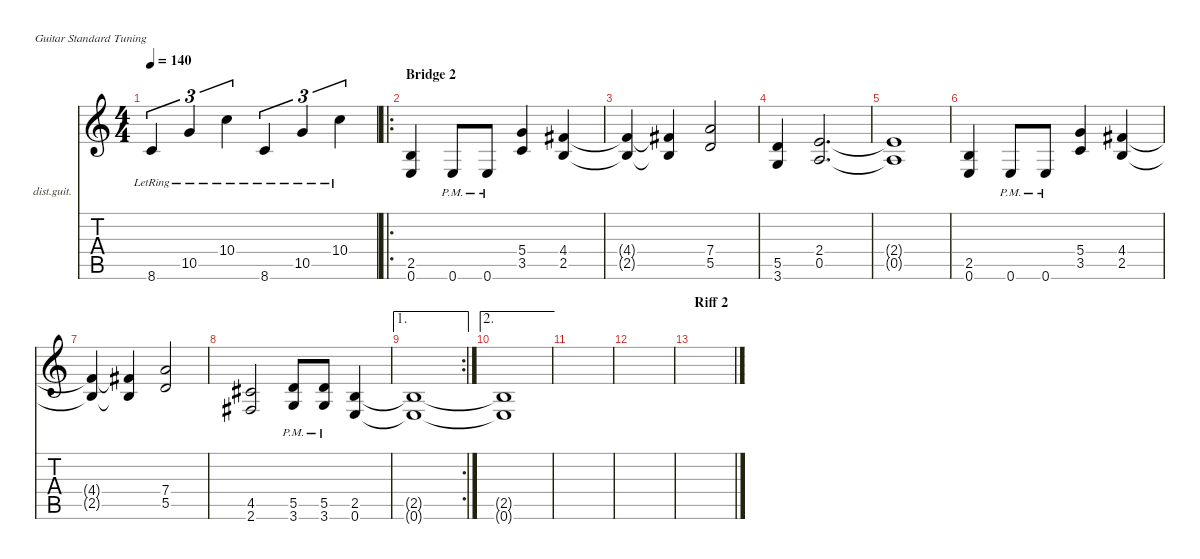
\defaultSystemsLayout 4
\hideDynamics
\bracketExtendMode nobrackets
\firstSystemTrackNameOrientation horizontal
\otherSystemsTrackNameOrientation horizontal
\track ("Lead Guitar" "dist.guit.") {instrument distortionguitar}
\staff {score tabs}
\tuning (E4 B3 G3 D3 A2 E2)
\ts (4 4)
\tempo 140
\clef g2
\ks c
8.6{lr}.4{tu (3 2) dy mf} 10.5{lr}.4{tu (3 2)} 10.4{lr}.4{tu (3 2)} 8.6{lr}.4{tu (3 2)} 10.5{lr}.4{tu (3 2)} 10.4{lr}.4{tu (3 2)} |
\ro
\section ("" "Bridge 2")
(0.6 2.5).4 0.6{pm}.8 0.6{pm}.8 (3.5 5.4).4 (2.5 4.4{acc #}).4 |
(2.5{t} 4.4{t acc #}).4 (2.5{t} 4.4{t acc #}).4 (5.5 7.4).2 |
(3.6 5.5).4 (0.5 2.4).2{d} |
(0.5{t} 2.4{t}).1 |
(0.6 2.5).4 0.6{pm}.8 0.6{pm}.8 (3.5 5.4).4 (2.5 4.4{acc #}).4 |
(2.5{t} 4.4{t acc #}).4 (2.5{t} 4.4{t acc #}).4 (5.5 7.4).2 |
(2.6{acc #} 4.5{acc #}).2 (3.6{pm} 5.5{pm}).8 (3.6{pm} 5.5{pm}).8 (0.6 2.5).4 |
\ae 1
\rc 2
(0.6{t} 2.5{t}).1 |
\ae 2
(0.6{t} 2.5{t}).1 |
|
|
\section ("" "Riff 2")
